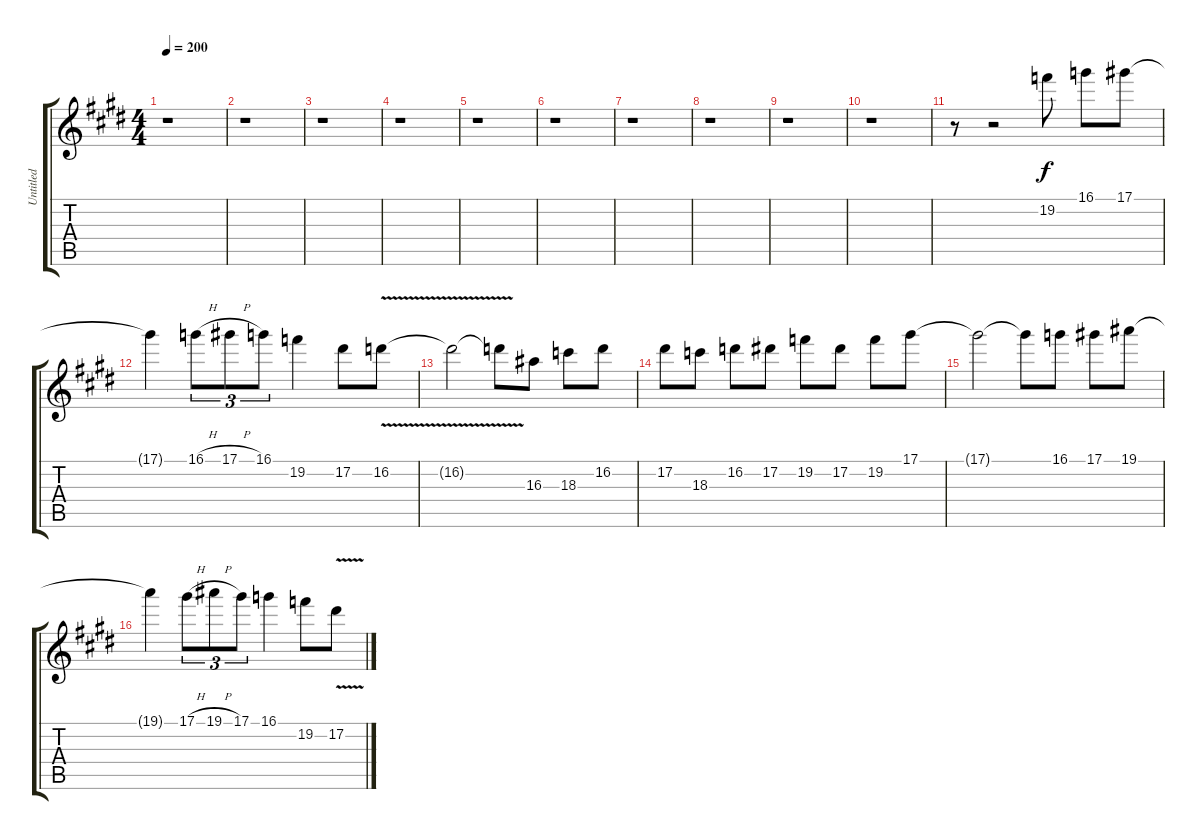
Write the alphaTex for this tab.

\track ("Untitled" "Untitled") {instrument distortionguitar}
\staff {score tabs}
\tuning (Eb4 Bb3 Gb3 Db3 Ab2 Eb2) {hide}
\ts (4 4)
\tempo 200
\clef g2
\ks c#minor
r.1{dy f} |
r.1 |
\ks e
r.1 |
\ks c#minor
r.1 |
r.1 |
r.1 |
\ks e
r.1 |
\ks c#minor
r.1 |
r.1 |
r.1 |
\ks e
r.8 r.2 19.2.8 16.1.8 17.1.8 |
\ks c#minor
17.1{t}.4 16.1{h}.8{tu (3 2)} 17.1{h}.8{tu (3 2)} 16.1.8{tu (3 2)} 19.2.4 17.2.8 16.2{v}.8 |
16.2{v t}.2 16.2{v t}.8 16.3.8 18.3.8 16.2.8 |
17.2.8 18.3.8 16.2.8 17.2.8 19.2.8 17.2.8 19.2.8 17.1.8 |
\ks e
17.1{t}.2 17.1{t}.8 16.1.8 17.1.8 19.1.8 |
\ks c#minor
19.1{t}.4 17.1{h}.8{tu (3 2)} 19.1{h}.8{tu (3 2)} 17.1.8{tu (3 2)} 16.1.4 19.2.8 17.2{v}.8
